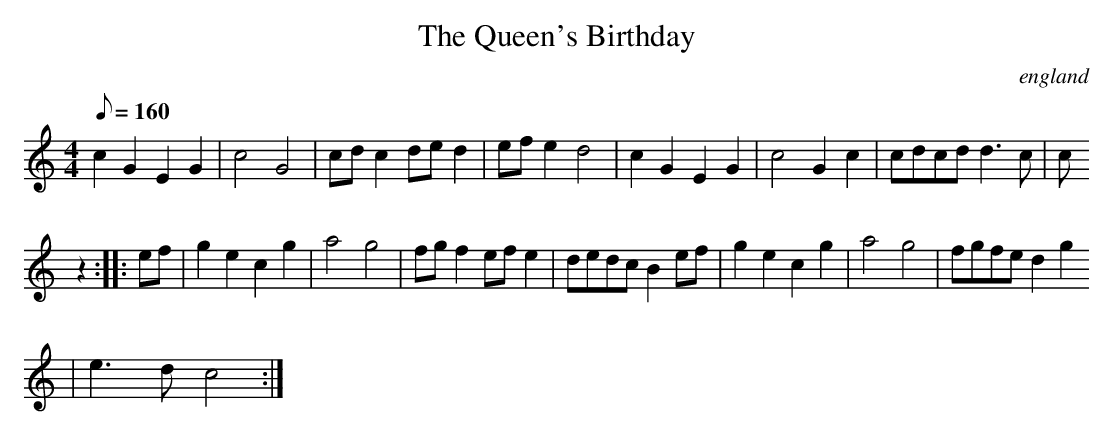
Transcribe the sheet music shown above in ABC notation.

X:1
T: Queen's Birthday, The
O:england
M:4/4
L:1/8
Q:160
K:C
c2 G2 E2 G2 |c4 G4|cd c2 de d2|ef e2 d4|c2 G2 E2 G2|c4 G2 c2|cdcd d3 c|c
6 z2::\
ef|g2 e2 c2 g2|a4 g4|fg f2 ef e2|dedc B2 ef|g2 e2 c2 g2|a4 g4|fgfe d2 g2
|e3 d c4:|
